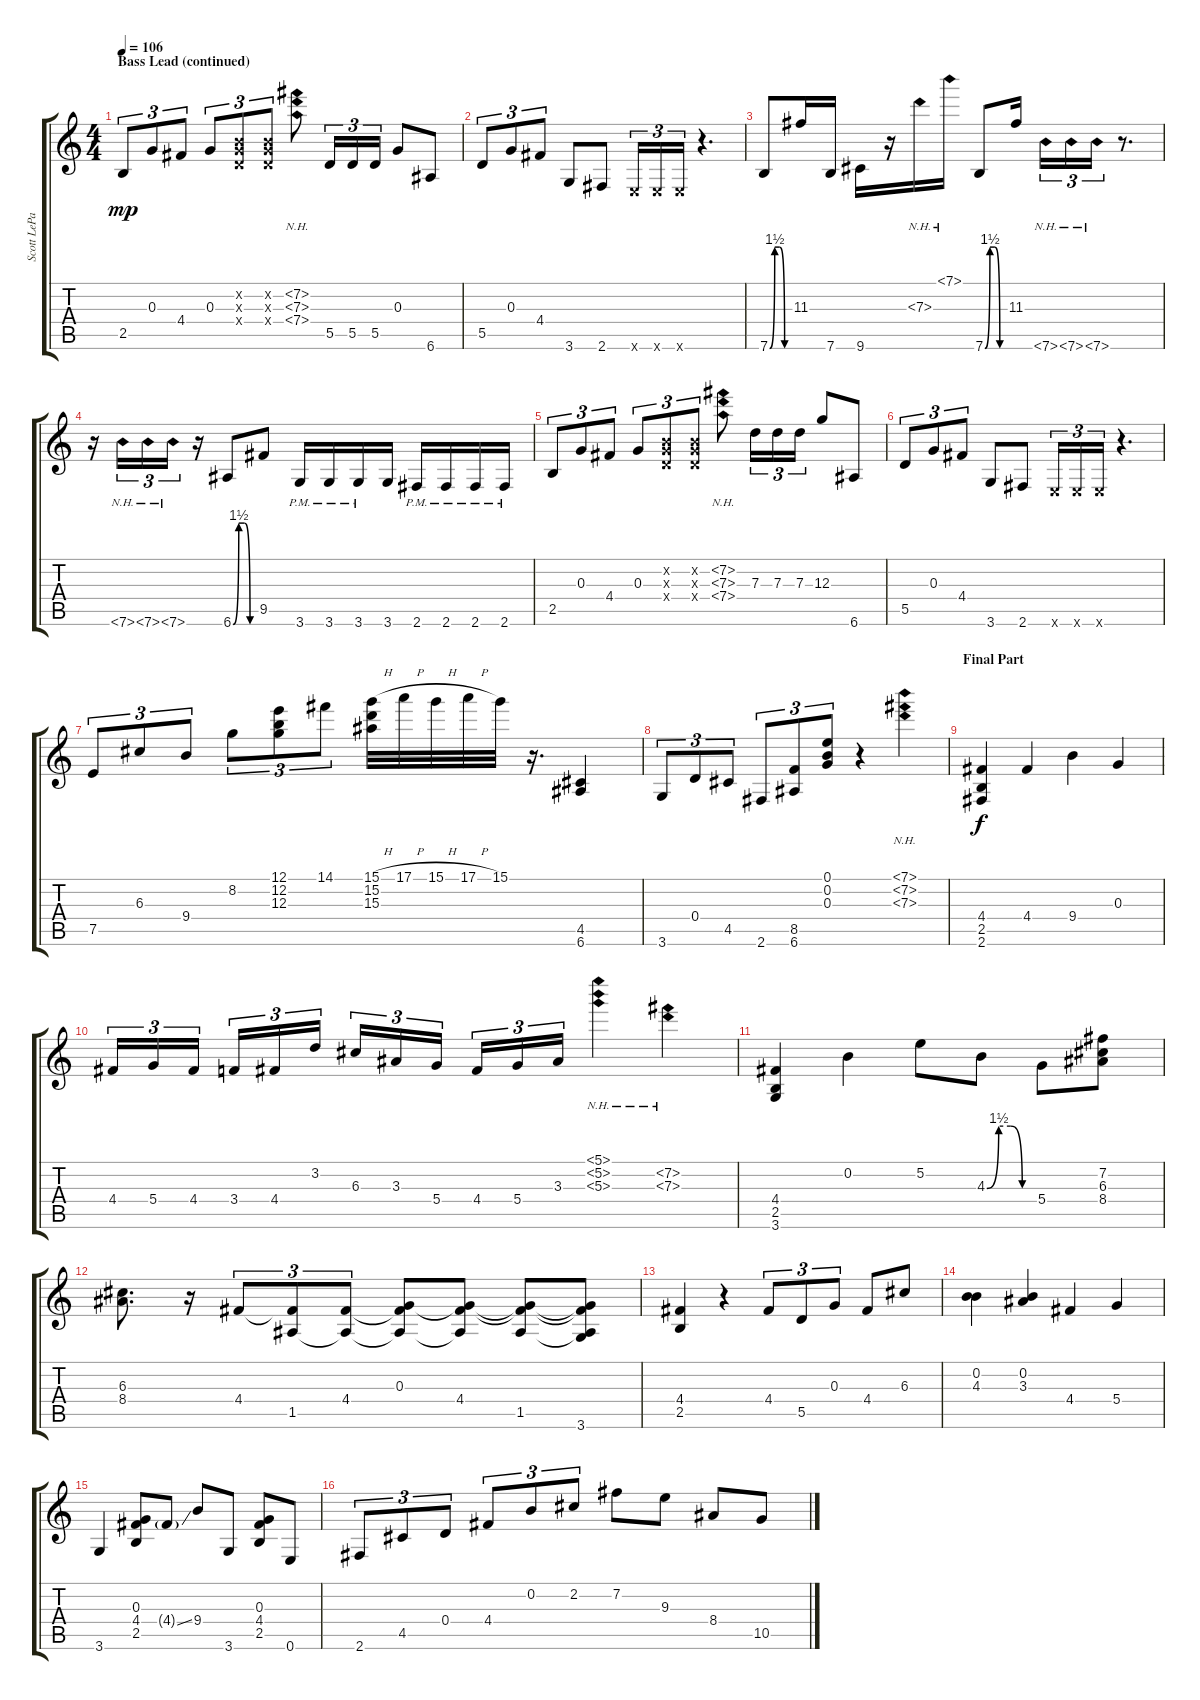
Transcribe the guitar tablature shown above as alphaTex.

\track ("Scott LePage" "Scott LePa") {instrument electricguitarclean}
\staff {score tabs}
\tuning (E4 B3 G3 D3 A2 E2) {hide}
\ts (4 4)
\section ("" "Bass Lead (continued)")
\tempo 106
\clef g2
\ks c
2.5.8{tu (3 2) dy mp} 0.3.8{tu (3 2)} 4.4.8{tu (3 2)} 0.3.8{tu (3 2)} (0.2{x} 0.3{x} 0.4{x}).8{tu (3 2)} (0.2{x} 0.3{x} 0.4{x}).8{tu (3 2)} (7.2{nh} 7.3{nh} 7.4{nh}).8 5.5.16{tu (3 2)} 5.5.16{tu (3 2)} 5.5.16{tu (3 2)} 0.3.8 6.6.8 |
5.5.8{tu (3 2)} 0.3.8{tu (3 2)} 4.4.8{tu (3 2)} 3.6.8 2.6.8 0.6{x}.16{tu (3 2)} 0.6{x}.16{tu (3 2)} 0.6{x}.16{tu (3 2)} r.4{d} |
7.6{be (custom 0 0 15 6 30 6 45 0 60 0)}.8 11.3.16 7.6.16 9.6.16 r.16 7.3{nh}.16 7.1{nh}.16 7.6{be (custom 0 0 15 6 30 6 45 0 60 0)}.8 11.3.16 7.6{nh}.16{tu (3 2)} 7.6{nh}.16{tu (3 2)} 7.6{nh}.16{tu (3 2)} r.8{d} |
r.16 7.6{nh}.16{tu (3 2)} 7.6{nh}.16{tu (3 2)} 7.6{nh}.16{tu (3 2)} r.16 6.6{be (custom 0 0 15 6 30 6 45 0 60 0)}.8 9.5.8 3.6{pm}.16 3.6{pm}.16 3.6{pm}.16 3.6.16 2.6{pm}.16 2.6{pm}.16 2.6{pm}.16 2.6{pm}.16 |
2.5.8{tu (3 2)} 0.3.8{tu (3 2)} 4.4.8{tu (3 2)} 0.3.8{tu (3 2)} (0.2{x} 0.3{x} 0.4{x}).8{tu (3 2)} (0.2{x} 0.3{x} 0.4{x}).8{tu (3 2)} (7.2{nh} 7.3{nh} 7.4{nh}).8 7.3.16{tu (3 2)} 7.3.16{tu (3 2)} 7.3.16{tu (3 2)} 12.3.8 6.6.8 |
5.5.8{tu (3 2)} 0.3.8{tu (3 2)} 4.4.8{tu (3 2)} 3.6.8 2.6.8 0.6{x}.16{tu (3 2)} 0.6{x}.16{tu (3 2)} 0.6{x}.16{tu (3 2)} r.4{d} |
7.5.8{tu (3 2)} 6.3.8{tu (3 2)} 9.4.8{tu (3 2)} 8.2.8{tu (3 2)} (12.1 12.2 12.3).8{tu (3 2)} 14.1.8{tu (3 2)} (15.1{h} 15.2 15.3).32 17.1{h}.32 15.1{h}.32 17.1{h}.32 15.1.32 r.16{d} (4.5 6.6).4 |
3.6.8{tu (3 2)} 0.4.8{tu (3 2)} 4.5.8{tu (3 2)} 2.6.8{tu (3 2)} (8.5 6.6).8{tu (3 2)} (0.1 0.2 0.3).8{tu (3 2)} r.4 (7.1{nh} 7.2{nh} 7.3{nh}).4 |
\section ("" "Final Part")
(4.4 2.5 2.6).4{dy f} 4.4.4 9.4.4 0.3.4 |
4.4.16{tu (3 2)} 5.4.16{tu (3 2)} 4.4.16{tu (3 2)} 3.4.16{tu (3 2)} 4.4.16{tu (3 2)} 3.2.16{tu (3 2)} 6.3.16{tu (3 2)} 3.3.16{tu (3 2)} 5.4.16{tu (3 2)} 4.4.16{tu (3 2)} 5.4.16{tu (3 2)} 3.3.16{tu (3 2)} (5.1{nh} 5.2{nh} 5.3{nh}).4 (7.2{nh} 7.3{nh}).4 |
(4.4 2.5 3.6).4 0.2.4 5.2.8 4.3{be (custom 0 0 15 6 30 6 45 0 60 0)}.8 5.4.8 (7.2 6.3 8.4).8 |
(6.3 8.4).8{d} r.16 4.4.8{tu (3 2)} (4.4{t} 1.5).8{tu (3 2)} (4.4 1.5{t}).8{tu (3 2)} (0.3 4.4{t} 1.5{t}).8 (0.3{t} 4.4 1.5{t}).8 (0.3{t} 4.4{t} 1.5).8 (0.3{t} 4.4{t} 1.5{t} 3.6).8 |
(4.4 2.5).4 r.4 4.4.8{tu (3 2)} 5.5.8{tu (3 2)} 0.3.8{tu (3 2)} 4.4.8 6.3.8 |
(0.2 4.3).4 (0.2 3.3).4 4.4.4 5.4.4 |
3.6.4 (0.3 4.4 2.5).8 4.4{ss g}.8 9.4.8 3.6.8 (0.3 4.4 2.5).8 0.6.8 |
2.6.8{tu (3 2)} 4.5.8{tu (3 2)} 0.4.8{tu (3 2)} 4.4.8{tu (3 2)} 0.2.8{tu (3 2)} 2.2.8{tu (3 2)} 7.2.8 9.3.8 8.4.8 10.5.8
